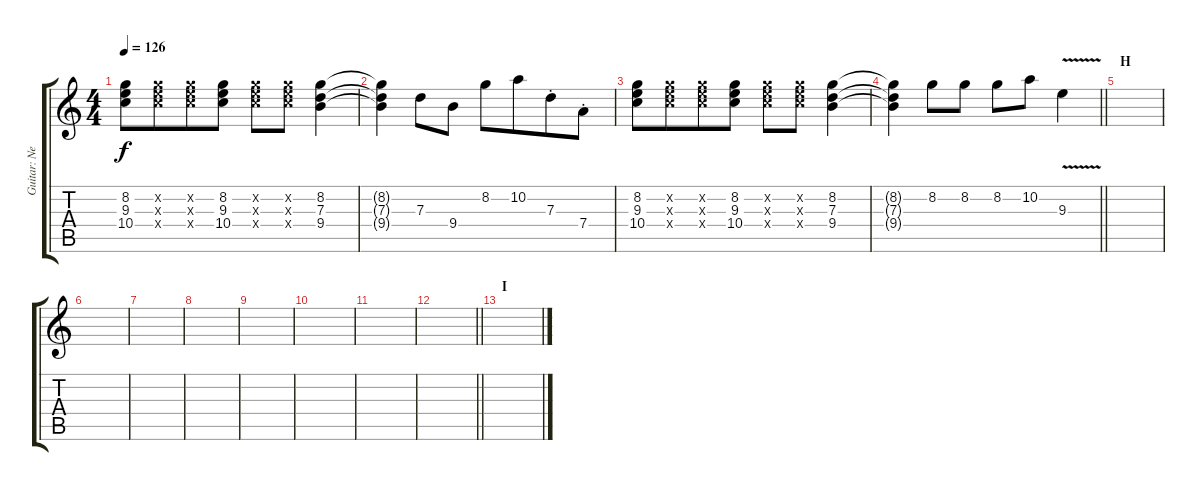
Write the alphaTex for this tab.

\track ("Guitar: Neal" "Guitar: Ne") {instrument overdrivenguitar}
\staff {score tabs}
\tuning (E4 B3 G3 D3 A2 E2) {hide}
\ts (4 4)
\tempo 126
\clef g2
\ks c
(8.2 9.3 10.4).8{dy f} (8.2{x} 9.3{x} 10.4{x}).8{beam merge} (8.2{x} 9.3{x} 10.4{x}).8 (8.2 9.3 10.4).8 (8.2{x} 9.3{x} 10.4{x}).8 (8.2{x} 9.3{x} 10.4{x}).8 (8.2 7.3 9.4).4 |
(8.2{t} 7.3{t} 9.4{t}).4 7.3.8 9.4.8 8.2.8 10.2.8{beam merge} 7.3{st}.8 7.4{st}.8 |
(8.2 9.3 10.4).8 (8.2{x} 9.3{x} 10.4{x}).8{beam merge} (8.2{x} 9.3{x} 10.4{x}).8 (8.2 9.3 10.4).8 (8.2{x} 9.3{x} 10.4{x}).8 (8.2{x} 9.3{x} 10.4{x}).8 (8.2 7.3 9.4).4 |
\barLineRight lightlight
(8.2{t} 7.3{t} 9.4{t}).4 8.2.8 8.2.8 8.2.8 10.2.8 9.3{v}.4 |
\section ("" "H")
|
|
|
|
|
|
|
\barLineRight lightlight
|
\section ("" "I")
